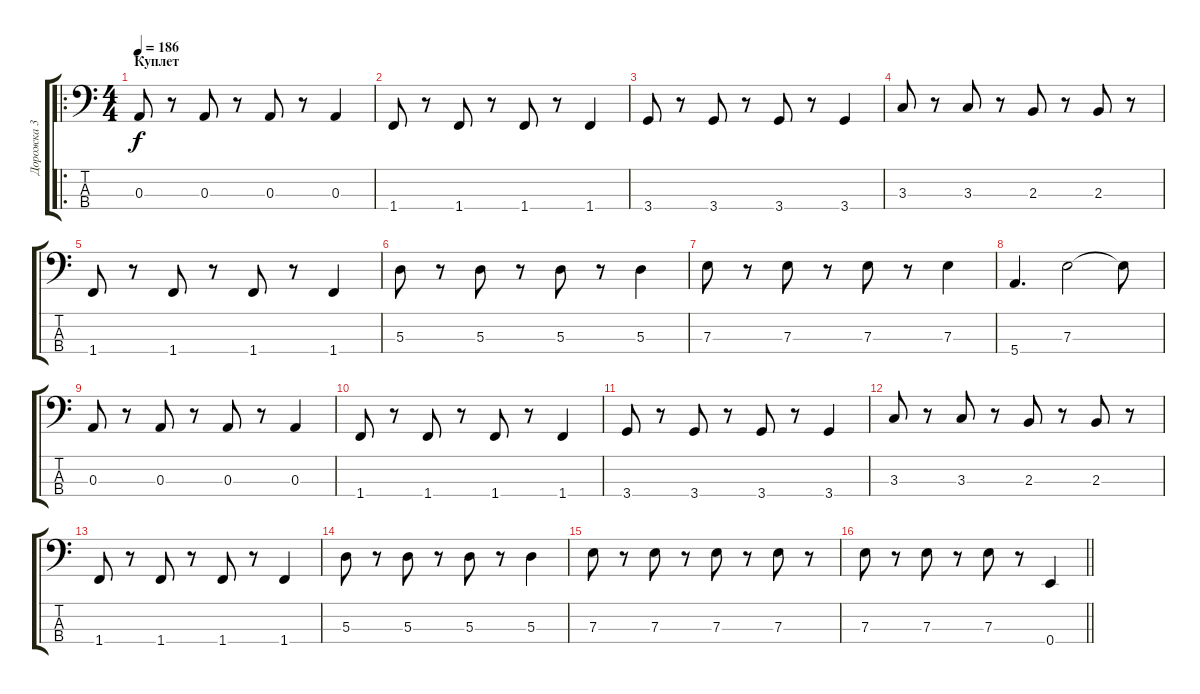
\track ("Дорожка 3" "Дорожка 3") {instrument electricbassfinger}
\staff {score tabs}
\tuning (G2 D2 A1 E1) {hide}
\ro
\ts (4 4)
\section ("" "Куплет")
\tempo 186
\clef f4
\ks c
0.3.8{dy f} r.8 0.3.8 r.8 0.3.8 r.8 0.3.4 |
1.4.8 r.8 1.4.8 r.8 1.4.8 r.8 1.4.4 |
\ks aminor
3.4.8 r.8 3.4.8 r.8 3.4.8 r.8 3.4.4 |
3.3.8 r.8 3.3.8 r.8 2.3.8 r.8 2.3.8 r.8 |
1.4.8 r.8 1.4.8 r.8 1.4.8 r.8 1.4.4 |
5.3.8 r.8 5.3.8 r.8 5.3.8 r.8 5.3.4 |
7.3.8 r.8 7.3.8 r.8 7.3.8 r.8 7.3.4 |
5.4.4{d} 7.3.2 7.3{t}.8 |
0.3.8 r.8 0.3.8 r.8 0.3.8 r.8 0.3.4 |
1.4.8 r.8 1.4.8 r.8 1.4.8 r.8 1.4.4 |
3.4.8 r.8 3.4.8 r.8 3.4.8 r.8 3.4.4 |
3.3.8 r.8 3.3.8 r.8 2.3.8 r.8 2.3.8 r.8 |
1.4.8 r.8 1.4.8 r.8 1.4.8 r.8 1.4.4 |
5.3.8 r.8 5.3.8 r.8 5.3.8 r.8 5.3.4 |
7.3.8 r.8 7.3.8 r.8 7.3.8 r.8 7.3.8 r.8 |
\barLineRight lightlight
7.3.8 r.8 7.3.8 r.8 7.3.8 r.8 0.4.4
